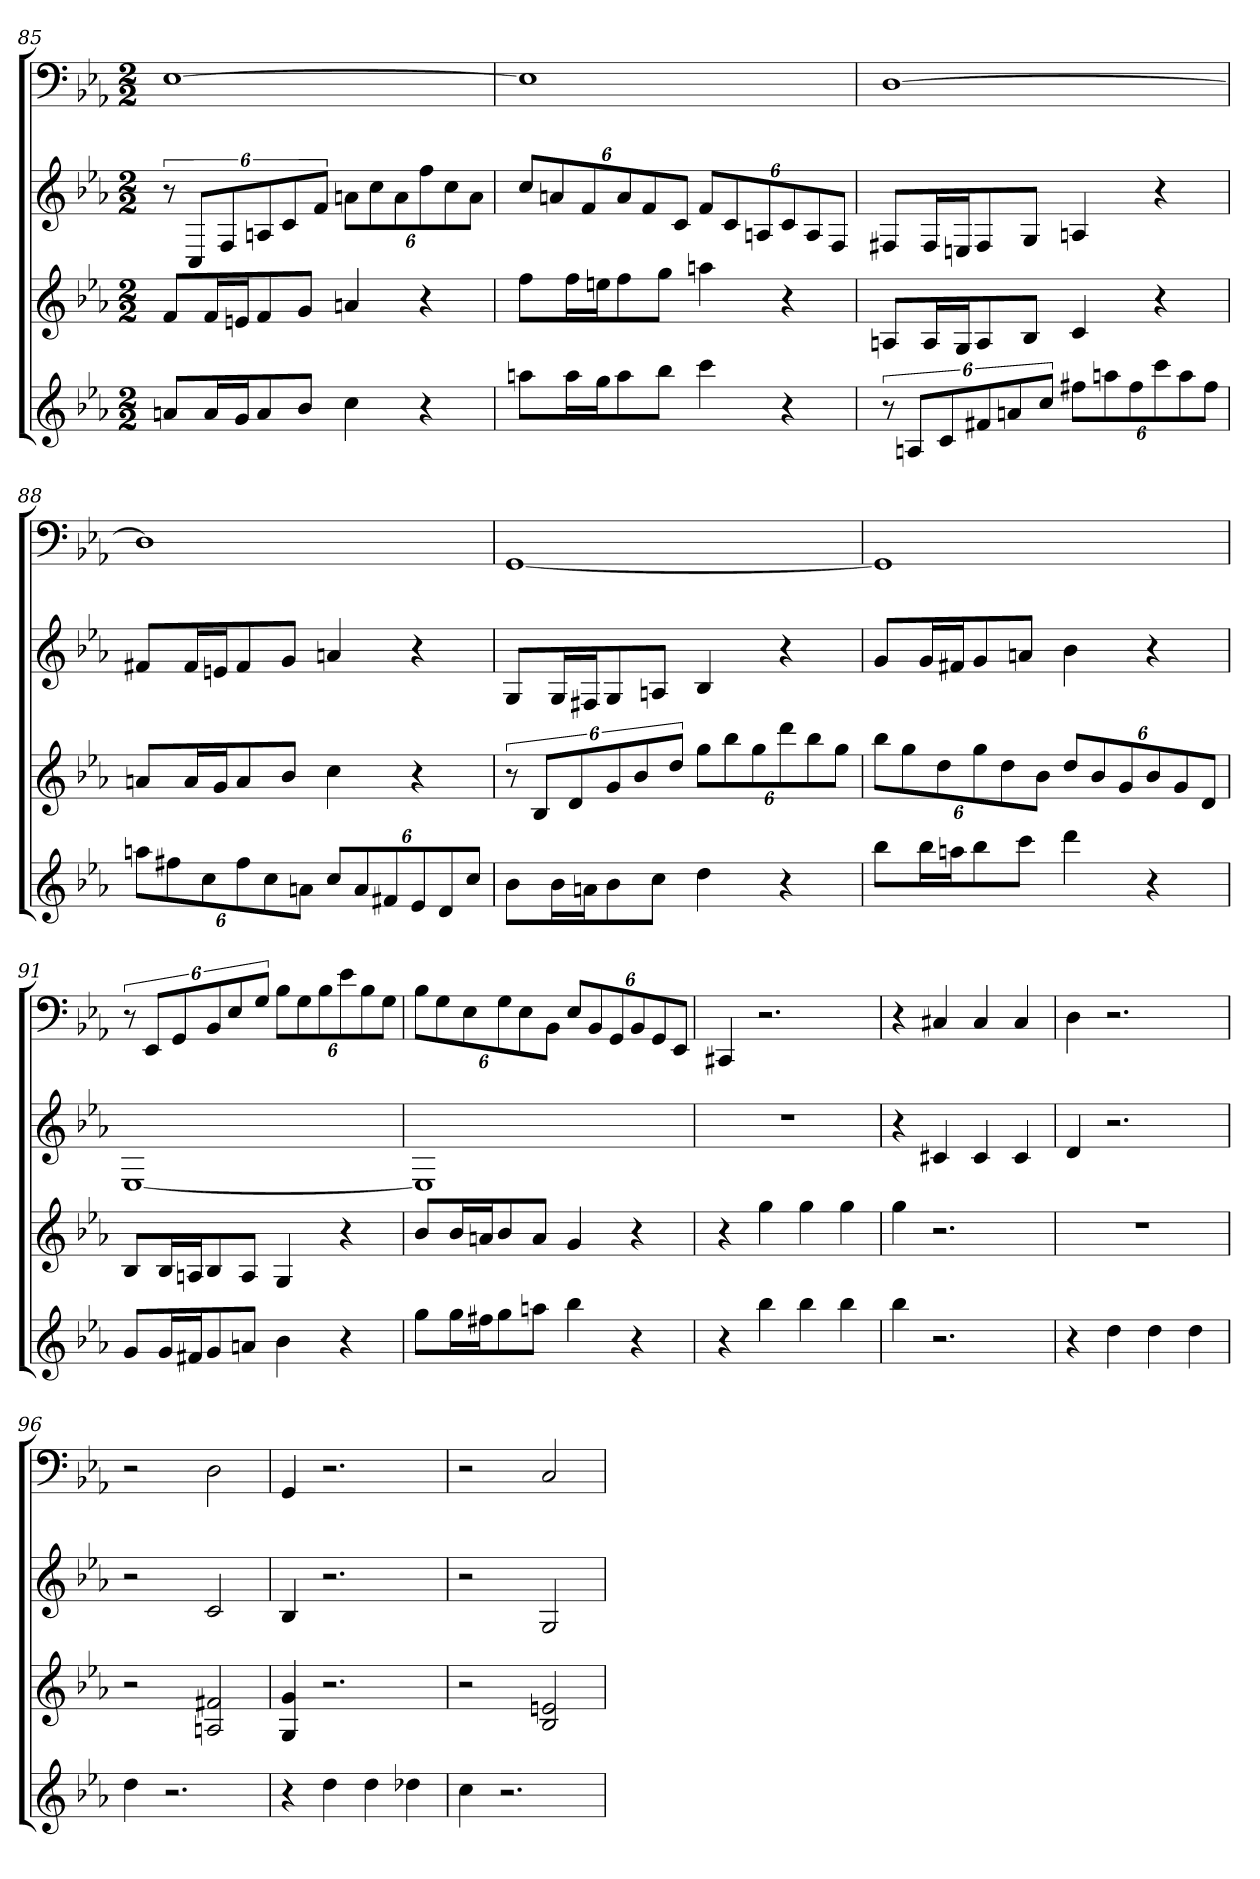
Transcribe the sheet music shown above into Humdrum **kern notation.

**kern	**kern	**kern	**kern
*part4	*part3	*part2	*part1
*staff4	*staff3	*staff2	*staff1
*k[b-e-a-]	*k[b-e-a-]	*k[b-e-a-]	*k[b-e-a-]
*E-:	*E-:	*E-:	*E-:
*M2/2	*M2/2	*M2/2	*M2/2
=85	=85	=85	=85
8anL	8fL	12r	[1E-
.	.	12CL	.
16aL	16fL	.	.
.	.	12F	.
16gJ	16enJ	.	.
8a	8f	12An	.
.	.	12c	.
8b-J	8gJ	.	.
.	.	12fJ	.
4cc	4an	12anL	.
.	.	12cc	.
.	.	12a	.
4r	4r	12ff	.
.	.	12cc	.
.	.	12aJ	.
=86	=86	=86	=86
8aanL	8ffL	12ccL	1E-]
.	.	12an	.
16aaL	16ffL	.	.
.	.	12f	.
16ggJ	16eenJ	.	.
8aa	8ff	12a	.
.	.	12f	.
8bb-J	8ggJ	.	.
.	.	12cJ	.
4ccc	4aan	12fL	.
.	.	12c	.
.	.	12An	.
4r	4r	12c	.
.	.	12A	.
.	.	12FJ	.
=87	=87	=87	=87
12r	8AnL	8F#XL	[1D
12AnL	.	.	.
.	16AL	16F#L	.
12c	.	.	.
.	16GJ	16EnJ	.
12f#X	8A	8F#	.
12an	.	.	.
.	8B-J	8GJ	.
12ccJ	.	.	.
12ff#XL	4c	4An	.
12aan	.	.	.
12ff#	.	.	.
12ccc	4r	4r	.
12aa	.	.	.
12ff#J	.	.	.
=88	=88	=88	=88
12aanL	8anL	8f#XL	1D]
12ff#X	.	.	.
.	16aL	16f#L	.
12cc	.	.	.
.	16gJ	16enJ	.
12ff#	8a	8f#	.
12cc	.	.	.
.	8b-J	8gJ	.
12anJ	.	.	.
12ccL	4cc	4an	.
12a	.	.	.
12f#X	.	.	.
12e-	4r	4r	.
12d	.	.	.
12ccJ	.	.	.
=89	=89	=89	=89
8b-L	12r	8GL	[1GG
.	12B-L	.	.
16b-L	.	16GL	.
.	12d	.	.
16anJ	.	16F#XJ	.
8b-	12g	8G	.
.	12b-	.	.
8ccJ	.	8AnJ	.
.	12ddJ	.	.
4dd	12ggL	4B-	.
.	12bb-	.	.
.	12gg	.	.
4r	12ddd	4r	.
.	12bb-	.	.
.	12ggJ	.	.
=90	=90	=90	=90
8bb-L	12bb-L	8gL	1GG]
.	12gg	.	.
16bb-L	.	16gL	.
.	12dd	.	.
16aanJ	.	16f#XJ	.
8bb-	12gg	8g	.
.	12dd	.	.
8cccJ	.	8anJ	.
.	12b-J	.	.
4ddd	12ddL	4b-	.
.	12b-	.	.
.	12g	.	.
4r	12b-	4r	.
.	12g	.	.
.	12dJ	.	.
=91	=91	=91	=91
8gL	8B-L	[1E-	12r
.	.	.	12EE-L
16gL	16B-L	.	.
.	.	.	12GG
16f#XJ	16AnJ	.	.
8g	8B-	.	12BB-
.	.	.	12E-
8anJ	8AJ	.	.
.	.	.	12GJ
4b-	4G	.	12B-L
.	.	.	12G
.	.	.	12B-
4r	4r	.	12e-
.	.	.	12B-
.	.	.	12GJ
=92	=92	=92	=92
8ggL	8b-L	1E-]	12B-L
.	.	.	12G
16ggL	16b-L	.	.
.	.	.	12E-
16ff#XJ	16anJ	.	.
8gg	8b-	.	12G
.	.	.	12E-
8aanJ	8aJ	.	.
.	.	.	12BB-J
4bb-	4g	.	12E-L
.	.	.	12BB-
.	.	.	12GG
4r	4r	.	12BB-
.	.	.	12GG
.	.	.	12EE-J
=93	=93	=93	=93
4r	4r	1r	4CC#X
4bb-	4gg	.	2.r
4bb-	4gg	.	.
4bb-	4gg	.	.
=94	=94	=94	=94
4bb-	4gg	4r	4r
2.r	2.r	4c#X	4C#X
.	.	4c#	4C#
.	.	4c#	4C#
=95	=95	=95	=95
4r	1r	4d	4D
4dd	.	2.r	2.r
4dd	.	.	.
4dd	.	.	.
=96	=96	=96	=96
4dd	2r	2r	2r
2.r	.	.	.
.	2An 2f#X	2c	2D
=97	=97	=97	=97
4r	4G 4g	4B-	4GG
4dd	2.r	2.r	2.r
4dd	.	.	.
4dd-X	.	.	.
=98	=98	=98	=98
4cc	2r	2r	2r
2.r	.	.	.
.	2B- 2en	2G	2C
=	=	=	=
*-	*-	*-	*-
